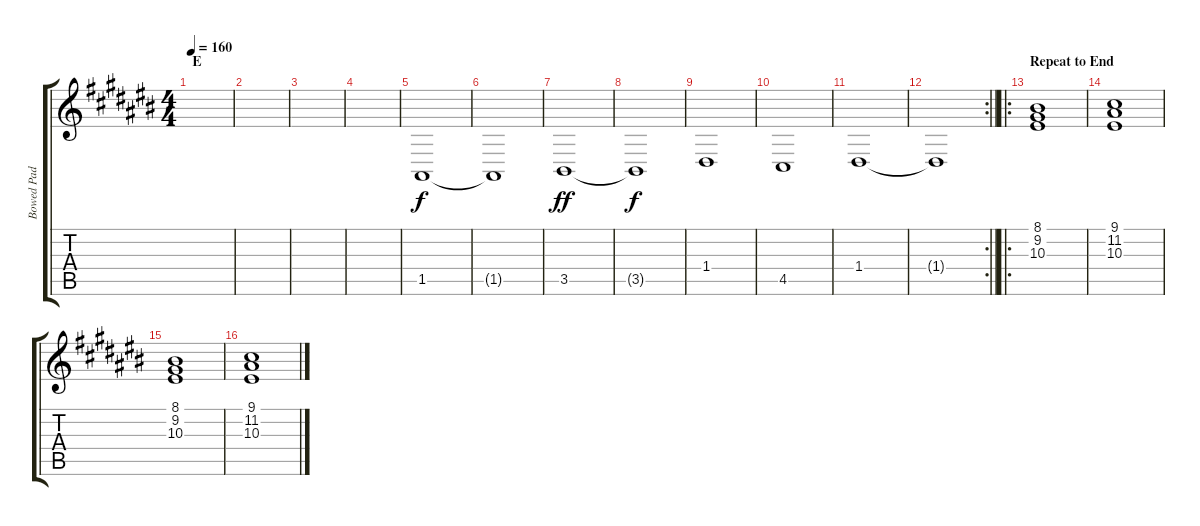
\track ("Bowed Pad" "Bowed Pad") {instrument pad5bowed}
\staff {score tabs}
\tuning (E4 B3 G3 D3 A2 E2) {hide}
\ts (4 4)
\section ("" "E")
\tempo 160
\clef g2
\ks c#
|
|
|
|
1.5.1 |
1.5{t}.1 |
3.5.1{dy ff} |
3.5{t}.1{dy f} |
1.4.1 |
4.5.1 |
1.4.1{volume 0} |
\rc 2
\barLineRight lightlight
1.4{t}.1 |
\ro
\section ("" "Repeat to End")
(8.1 9.2 10.3).1{volume 13 instrument pad5bowed} |
(9.1 11.2 10.3).1 |
(8.1 9.2 10.3).1 |
(9.1 11.2 10.3).1
